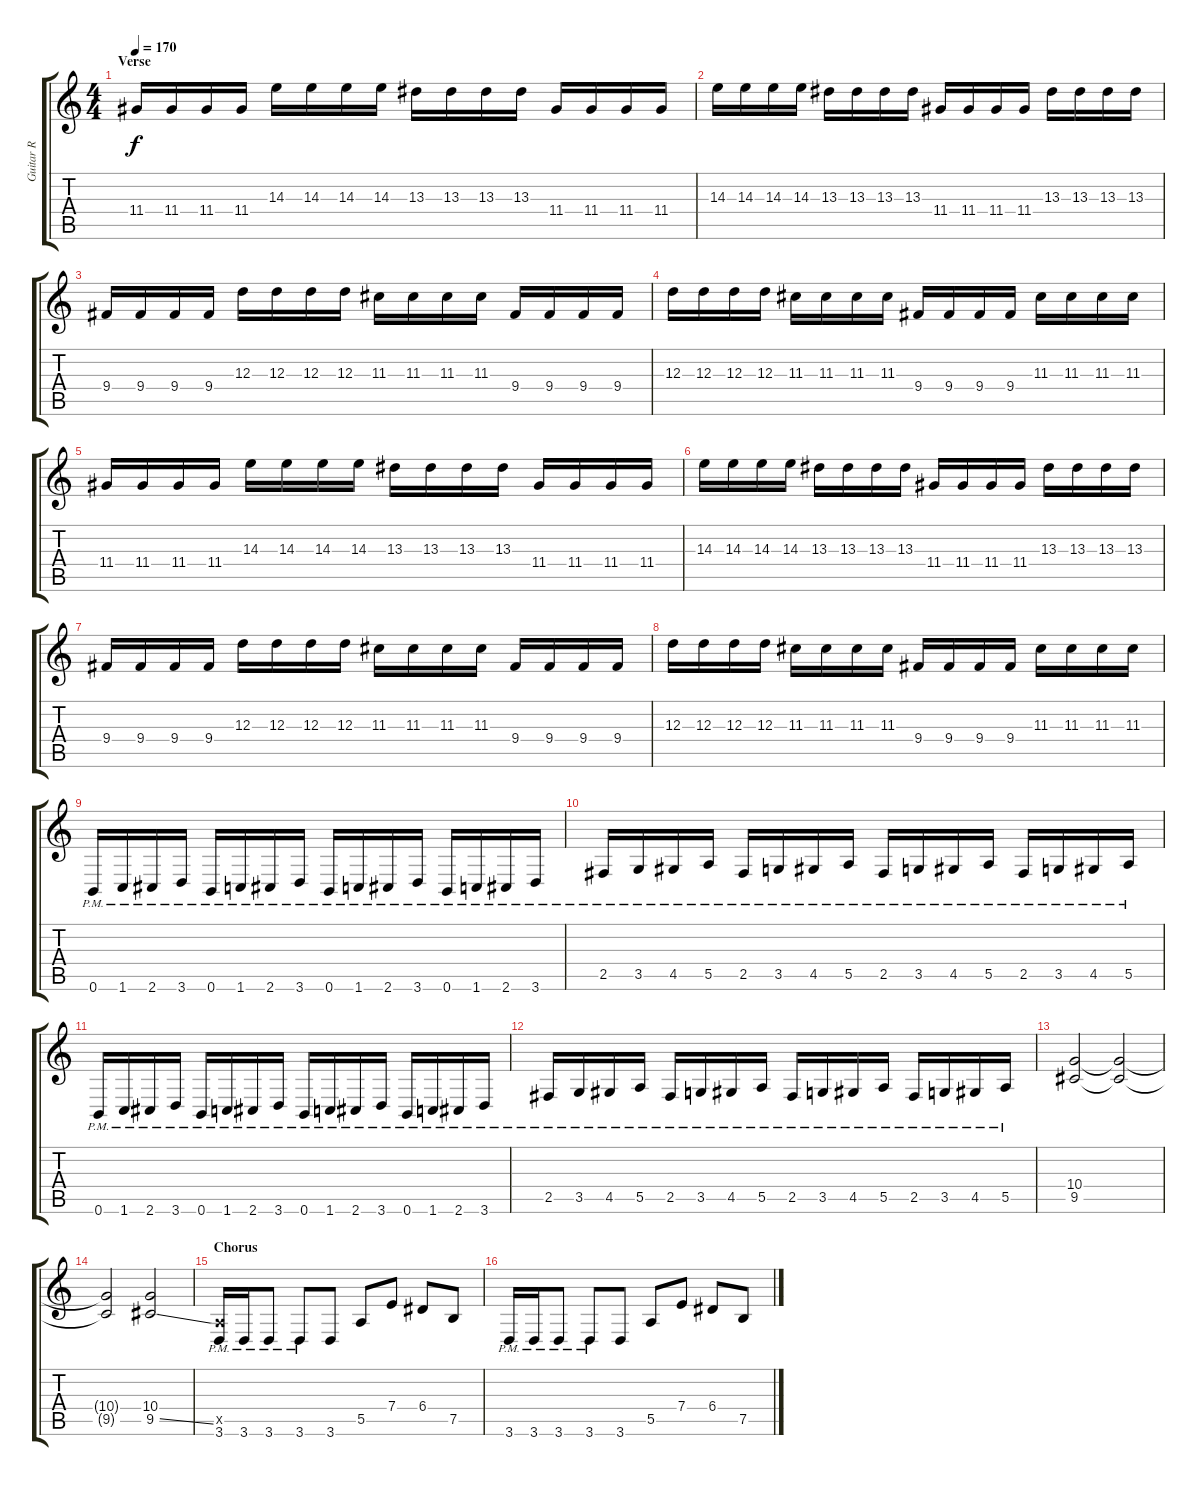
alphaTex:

\track ("Guitar R" "Guitar R") {instrument distortionguitar}
\staff {score tabs}
\tuning (B3 Gb3 D3 A2 E2 B1) {hide}
\ts (4 4)
\section ("" "Verse")
\tempo 170
\clef g2
\ks c
11.4.16{dy f} 11.4.16 11.4.16 11.4.16 14.3.16 14.3.16 14.3.16 14.3.16 13.3.16 13.3.16 13.3.16 13.3.16 11.4.16 11.4.16 11.4.16 11.4.16 |
14.3.16 14.3.16 14.3.16 14.3.16 13.3.16 13.3.16 13.3.16 13.3.16 11.4.16 11.4.16 11.4.16 11.4.16 13.3.16 13.3.16 13.3.16 13.3.16 |
9.4.16 9.4.16 9.4.16 9.4.16 12.3.16 12.3.16 12.3.16 12.3.16 11.3.16 11.3.16 11.3.16 11.3.16 9.4.16 9.4.16 9.4.16 9.4.16 |
12.3.16 12.3.16 12.3.16 12.3.16 11.3.16 11.3.16 11.3.16 11.3.16 9.4.16 9.4.16 9.4.16 9.4.16 11.3.16 11.3.16 11.3.16 11.3.16 |
11.4.16 11.4.16 11.4.16 11.4.16 14.3.16 14.3.16 14.3.16 14.3.16 13.3.16 13.3.16 13.3.16 13.3.16 11.4.16 11.4.16 11.4.16 11.4.16 |
14.3.16 14.3.16 14.3.16 14.3.16 13.3.16 13.3.16 13.3.16 13.3.16 11.4.16 11.4.16 11.4.16 11.4.16 13.3.16 13.3.16 13.3.16 13.3.16 |
9.4.16 9.4.16 9.4.16 9.4.16 12.3.16 12.3.16 12.3.16 12.3.16 11.3.16 11.3.16 11.3.16 11.3.16 9.4.16 9.4.16 9.4.16 9.4.16 |
12.3.16 12.3.16 12.3.16 12.3.16 11.3.16 11.3.16 11.3.16 11.3.16 9.4.16 9.4.16 9.4.16 9.4.16 11.3.16 11.3.16 11.3.16 11.3.16 |
0.6{pm}.16 1.6{pm}.16 2.6{pm}.16 3.6{pm}.16 0.6{pm}.16 1.6{pm}.16 2.6{pm}.16 3.6{pm}.16 0.6{pm}.16 1.6{pm}.16 2.6{pm}.16 3.6{pm}.16 0.6{pm}.16 1.6{pm}.16 2.6{pm}.16 3.6{pm}.16 |
2.5{pm}.16 3.5{pm}.16 4.5{pm}.16 5.5{pm}.16 2.5{pm}.16 3.5{pm}.16 4.5{pm}.16 5.5{pm}.16 2.5{pm}.16 3.5{pm}.16 4.5{pm}.16 5.5{pm}.16 2.5{pm}.16 3.5{pm}.16 4.5{pm}.16 5.5{pm}.16 |
0.6{pm}.16 1.6{pm}.16 2.6{pm}.16 3.6{pm}.16 0.6{pm}.16 1.6{pm}.16 2.6{pm}.16 3.6{pm}.16 0.6{pm}.16 1.6{pm}.16 2.6{pm}.16 3.6{pm}.16 0.6{pm}.16 1.6{pm}.16 2.6{pm}.16 3.6{pm}.16 |
2.5{pm}.16 3.5{pm}.16 4.5{pm}.16 5.5{pm}.16 2.5{pm}.16 3.5{pm}.16 4.5{pm}.16 5.5{pm}.16 2.5{pm}.16 3.5{pm}.16 4.5{pm}.16 5.5{pm}.16 2.5{pm}.16 3.5{pm}.16 4.5{pm}.16 5.5{pm}.16 |
(10.4 9.5).2 (10.4{t} 9.5{t}).2 |
(10.4{t} 9.5{t}).2 (10.4 9.5{ss}).2 |
\section ("" "Chorus")
(5.5{pm x} 3.6{pm}).16 3.6{pm}.16 3.6{pm}.8 3.6{pm}.8 3.6.8 5.5.8 7.4.8 6.4.8 7.5.8 |
3.6{pm}.16 3.6{pm}.16 3.6{pm}.8 3.6{pm}.8 3.6.8 5.5.8 7.4.8 6.4.8 7.5.8
